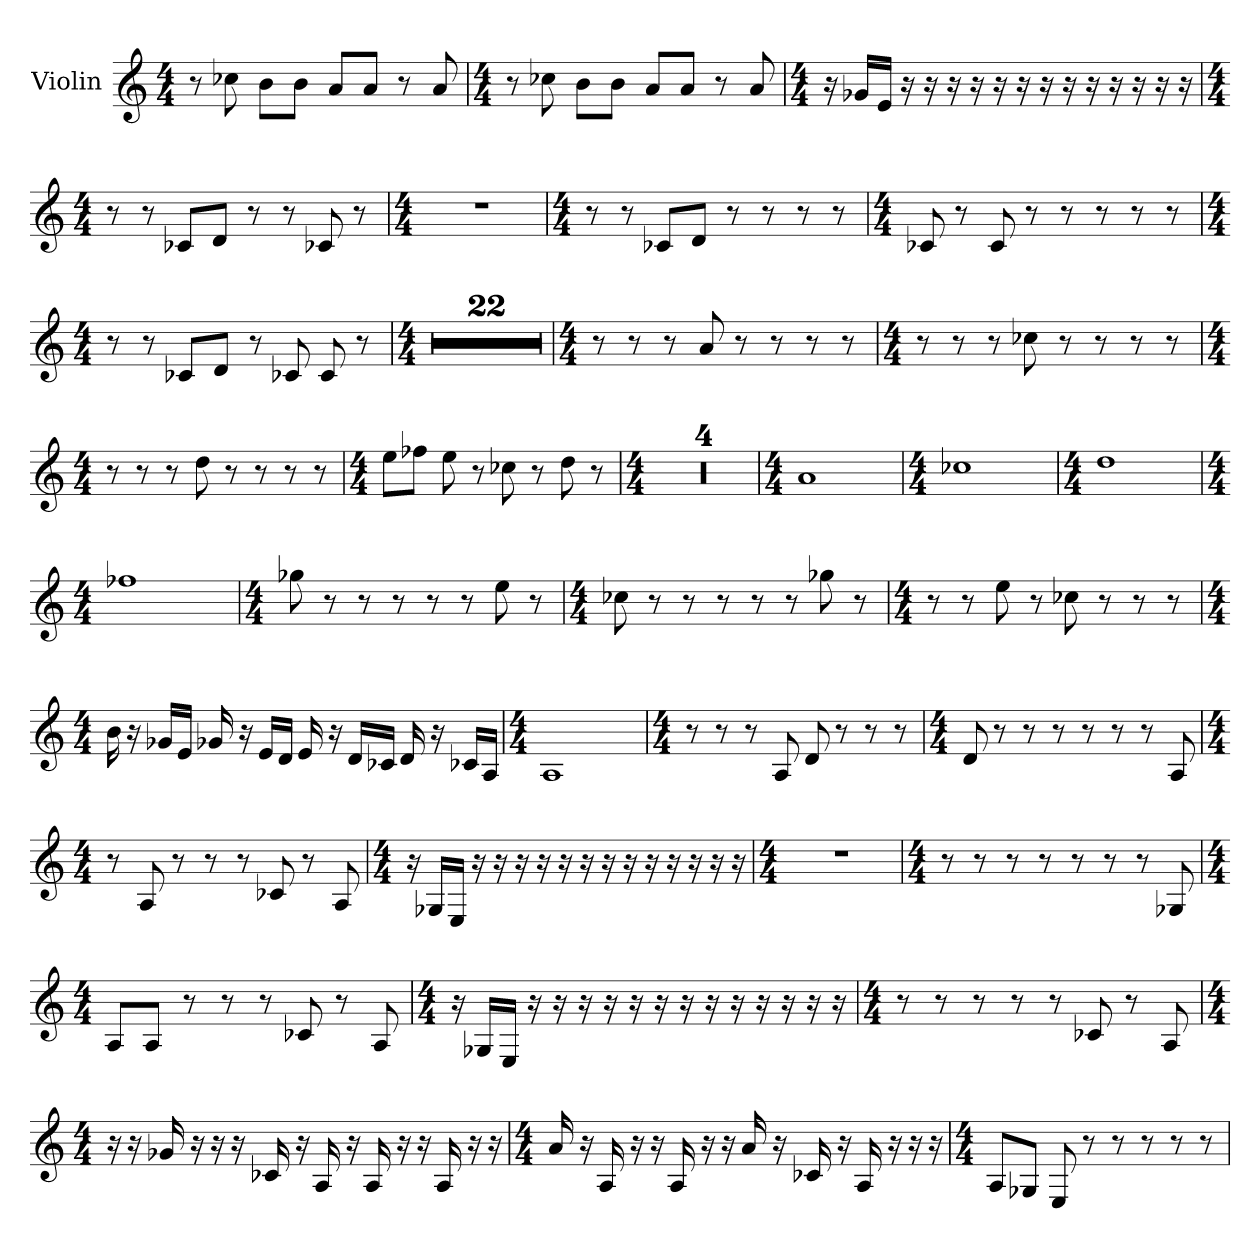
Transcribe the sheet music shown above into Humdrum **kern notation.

**kern
*part1
*staff1
*I"Violin
*I'Vln
*M4/4
=
8r
8cc-X
8bL
8bJ
8aL
8aJ
8r
8a
=
*M4/4
8r
8cc-X
8bL
8bJ
8aL
8aJ
8r
8a
=
*M4/4
16r
16g-XLL
16eJJ
16r
16r
16r
16r
16r
16r
16r
16r
16r
16r
16r
16r
16r
=
*M4/4
8r
8r
8c-XL
8dJ
8r
8r
8c-X
8r
=
*M4/4
1r
=
*M4/4
8r
8r
8c-XL
8dJ
8r
8r
8r
8r
=
*M4/4
8c-X
8r
8c-
8r
8r
8r
8r
8r
=
*M4/4
8r
8r
8c-XL
8dJ
8r
8c-X
8c-
8r
=
*M4/4
1r
=
*M4/4
1r
=
*M4/4
1r
=
*M4/4
1r
=
*M4/4
1r
=
*M4/4
1r
=
*M4/4
1r
=
*M4/4
1r
=
*M4/4
1r
=
*M4/4
1r
=
*M4/4
1r
=
*M4/4
1r
=
*M4/4
1r
=
*M4/4
1r
=
*M4/4
1r
=
*M4/4
1r
=
*M4/4
1r
=
*M4/4
1r
=
*M4/4
1r
=
*M4/4
1r
=
*M4/4
1r
=
*M4/4
1r
=
*M4/4
8r
8r
8r
8a
8r
8r
8r
8r
=
*M4/4
8r
8r
8r
8cc-X
8r
8r
8r
8r
=
*M4/4
8r
8r
8r
8dd
8r
8r
8r
8r
=
*M4/4
8eeL
8ff-XJ
8ee
8r
8cc-X
8r
8dd
8r
=
*M4/4
1r
=
*M4/4
1r
=
*M4/4
1r
=
*M4/4
1r
=
*M4/4
1a
=
*M4/4
1cc-X
=
*M4/4
1dd
=
*M4/4
1ff-X
=
*M4/4
8gg-X
8r
8r
8r
8r
8r
8ee
8r
=
*M4/4
8cc-X
8r
8r
8r
8r
8r
8gg-X
8r
=
*M4/4
8r
8r
8ee
8r
8cc-X
8r
8r
8r
=
*M4/4
16b
16r
16g-XLL
16eJJ
16g-X
16r
16eLL
16dJJ
16e
16r
16dLL
16c-XJJ
16d
16r
16c-XLL
16AJJ
=
*M4/4
1A
=
*M4/4
8r
8r
8r
8A
8d
8r
8r
8r
=
*M4/4
8d
8r
8r
8r
8r
8r
8r
8A
=
*M4/4
8r
8A
8r
8r
8r
8c-X
8r
8A
=
*M4/4
16r
16G-XLL
16EJJ
16r
16r
16r
16r
16r
16r
16r
16r
16r
16r
16r
16r
16r
=
*M4/4
1r
=
*M4/4
8r
8r
8r
8r
8r
8r
8r
8G-X
=
*M4/4
8AL
8AJ
8r
8r
8r
8c-X
8r
8A
=
*M4/4
16r
16G-XLL
16EJJ
16r
16r
16r
16r
16r
16r
16r
16r
16r
16r
16r
16r
16r
=
*M4/4
8r
8r
8r
8r
8r
8c-X
8r
8A
=
*M4/4
16r
16r
16g-X
16r
16r
16r
16c-X
16r
16A
16r
16A
16r
16r
16A
16r
16r
=
*M4/4
16a
16r
16A
16r
16r
16A
16r
16r
16a
16r
16c-X
16r
16A
16r
16r
16r
=
*M4/4
8AL
8G-XJ
8E
8r
8r
8r
8r
8r
=
*-
